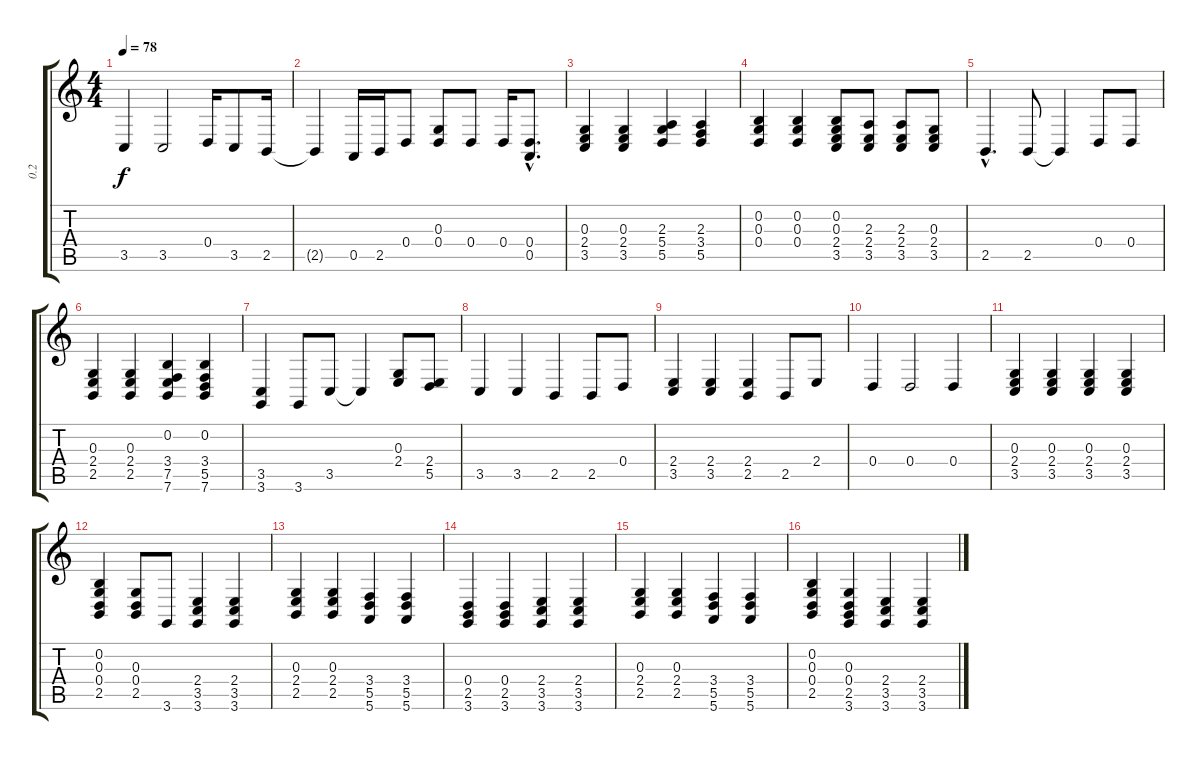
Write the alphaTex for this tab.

\track ("0.2" "0.2") {instrument acousticgrandpiano}
\staff {score tabs}
\tuning (E4 B3 G3 D3 A2 E2) {hide}
\ts (4 4)
\tempo 78
\clef g2
\ks c
3.5.4{dy f} 3.5.2 0.4.16 3.5.8 2.5.16 |
2.5{t}.4 0.5.16 2.5.16 0.4.8 (0.3 0.4).8 0.4.8 0.4.16 (0.4{hac} 0.5{hac}).8{d} |
(0.3 2.4 3.5).4 (0.3 2.4 3.5).4 (2.3 5.4 5.5).4 (2.3 3.4 5.5).4 |
(0.2 0.3 0.4).4 (0.2 0.3 0.4).4 (0.2 0.3 2.4 3.5).8 (2.3 2.4 3.5).8 (2.3 2.4 3.5).8 (0.3 2.4 3.5).8 |
2.5{hac}.4{d} 2.5.8 2.5{t}.4 0.4.8 0.4.8 |
(0.3 2.4 2.5).4 (0.3 2.4 2.5).4 (0.2 3.4 7.5 7.6).4 (0.2 3.4 5.5 7.6).4 |
(3.5 3.6).4 3.6.8 3.5.8 3.5{t}.4 (0.3 2.4).8 (2.4 5.5).8 |
3.5.4 3.5.4 2.5.4 2.5.8 0.4.8 |
(2.4 3.5).4 (2.4 3.5).4 (2.4 2.5).4 2.5.8 2.4.8 |
0.4.4 0.4.2 0.4.4 |
(0.3 2.4 3.5).4 (0.3 2.4 3.5).4 (0.3 2.4 3.5).4 (0.3 2.4 3.5).4 |
(0.2 0.3 0.4 2.5).4 (0.3 0.4 2.5).8 3.6.8 (2.4 3.5 3.6).4 (2.4 3.5 3.6).4 |
(0.3 2.4 2.5).4 (0.3 2.4 2.5).4 (3.4 5.5 5.6).4 (3.4 5.5 5.6).4 |
(0.4 2.5 3.6).4 (0.4 2.5 3.6).4 (2.4 3.5 3.6).4 (2.4 3.5 3.6).4 |
(0.3 2.4 2.5).4 (0.3 2.4 2.5).4 (3.4 5.5 5.6).4 (3.4 5.5 5.6).4 |
(0.2 0.3 0.4 2.5).4 (0.3 0.4 2.5 3.6).4 (2.4 3.5 3.6).4 (2.4 3.5 3.6).4
